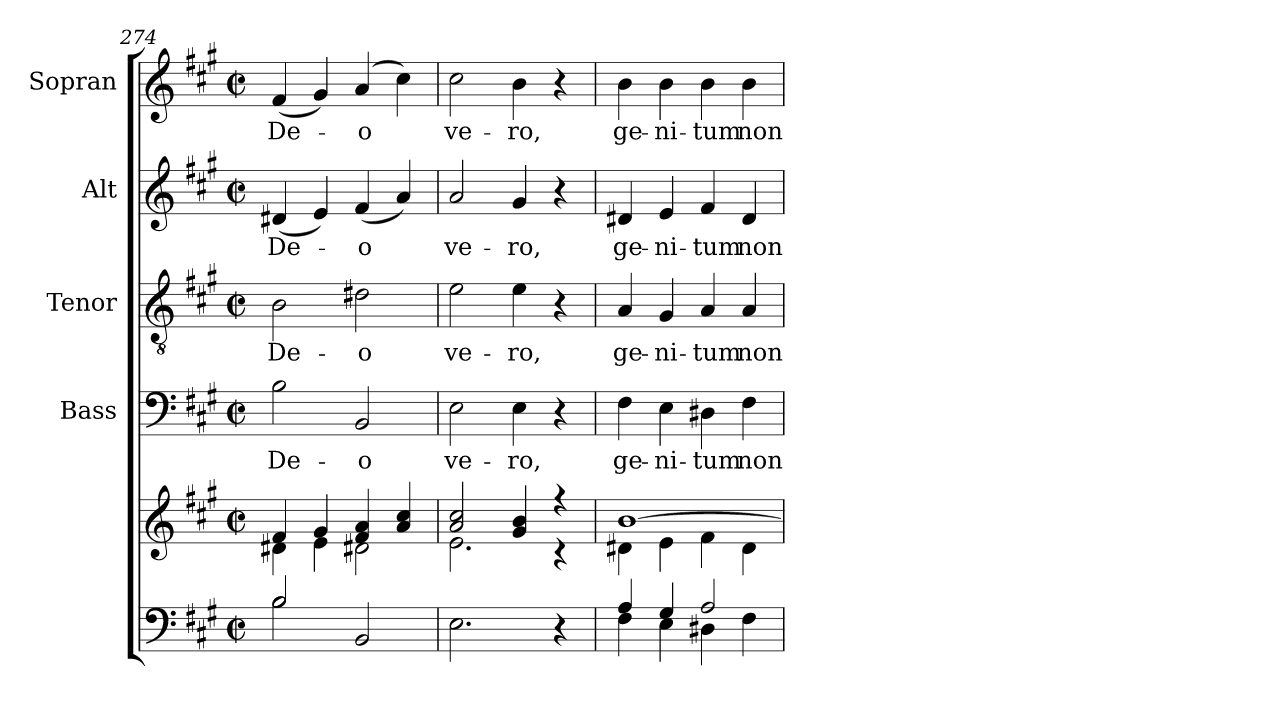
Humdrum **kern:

**kern	**kern	**kern	**text	**kern	**text	**kern	**text	**kern	**text
*part5	*part5	*part4	*part4	*part3	*part3	*part2	*part2	*part1	*part1
*staff6	*staff5	*staff4	*staff4	*staff3	*staff3	*staff2	*staff2	*staff1	*staff1
*	*	*I"Bass	*	*I"Tenor	*	*I"Alt	*	*I"Sopran	*
*	*	*I'B.	*	*I'T.	*	*I'A.	*	*I'S.	*
!!LO:PB:g=z
*clefF4	*clefG2	*clefF4	*	*clefGv2	*	*clefG2	*	*clefG2	*
*k[f#c#g#]	*k[f#c#g#]	*k[f#c#g#]	*	*k[f#c#g#]	*	*k[f#c#g#]	*	*k[f#c#g#]	*
*A:	*A:	*A:	*	*A:	*	*A:	*	*A:	*
*M2/2	*M2/2	*M2/2	*	*M2/2	*	*M2/2	*	*M2/2	*
*met(c|)	*met(c|)	*met(c|)	*	*met(c|)	*	*met(c|)	*	*met(c|)	*
=274	=274	=274	=274	=274	=274	=274	=274	=274	=274
*^	*^	*	*	*	*	*	*	*	*
*	*	*	*^	*	*	*	*	*	*	*	*
!	!	!	!	!	!	!LO:LY:b	!	!LO:LY:b	!	!LO:LY:b	!	!LO:LY:b
2B/	2B\	4f#/	4d#X\	2ryy	2B\	De-	2B\	De-	(<4d#X/	De-	(<4f#/	De-
.	.	4g#/	4e\	.	.	.	.	.	4e/)	.	4g#/)	.
!	!	!	!	!	!	!LO:LY:b	!	!LO:LY:b	!	!LO:LY:b	!	!LO:LY:b
2BB/	2ryy	4f#/ 4a/	2ryy	2d#X\	2BB/	-o	2d#X\	-o	(<4f#/	-o	(4a/	-o
.	.	4a/ 4cc#/	.	.	.	.	.	.	4a/)	.	4cc#\)	.
*v	*v	*	*	*	*	*	*	*	*	*	*	*
*	*	*v	*v	*	*	*	*	*	*	*	*
=275	=275	=275	=275	=275	=275	=275	=275	=275	=275	=275
!	!	!	!	!LO:LY:b	!	!LO:LY:b	!	!LO:LY:b	!	!LO:LY:b
2.E\	2a/ 2cc#/	2.e\	2E\	ve-	2e\	ve-	2a/	ve-	2cc#\	ve-
!	!	!	!	!LO:LY:b	!	!LO:LY:b	!	!LO:LY:b	!	!LO:LY:b
.	4g#/ 4b/	.	4E\	-ro,	4e\	-ro,	4g#/	-ro,	4b\	-ro,
4r	4r	4r	4r	.	4r	.	4r	.	4r	.
=276	=276	=276	=276	=276	=276	=276	=276	=276	=276	=276
*^	*	*	*	*	*	*	*	*	*	*
!	!	!	!	!	!LO:LY:b	!	!LO:LY:b	!	!LO:LY:b	!	!LO:LY:b
4A/	4F#\	[>1b	4d#X\	4F#\	ge-	4A/	ge-	4d#X/	ge-	4b\	ge-
!	!	!	!	!	!LO:LY:b	!	!LO:LY:b	!	!LO:LY:b	!	!LO:LY:b
4G#/	4E\	.	4e\	4E\	-ni-	4G#/	-ni-	4e/	-ni-	4b\	-ni-
!	!	!	!	!	!LO:LY:b	!	!LO:LY:b	!	!LO:LY:b	!	!LO:LY:b
2A/	4D#X\	.	4f#\	4D#X\	-tum	4A/	-tum	4f#/	-tum	4b\	-tum
!	!	!	!	!	!LO:LY:b	!	!LO:LY:b	!	!LO:LY:b	!	!LO:LY:b
.	4F#\	.	4d#\	4F#\	non	4A/	non	4d#/	non	4b\	non
*v	*v	*	*	*	*	*	*	*	*	*	*
*	*v	*v	*	*	*	*	*	*	*	*
=	=	=	=	=	=	=	=	=	=
*-	*-	*-	*-	*-	*-	*-	*-	*-	*-
